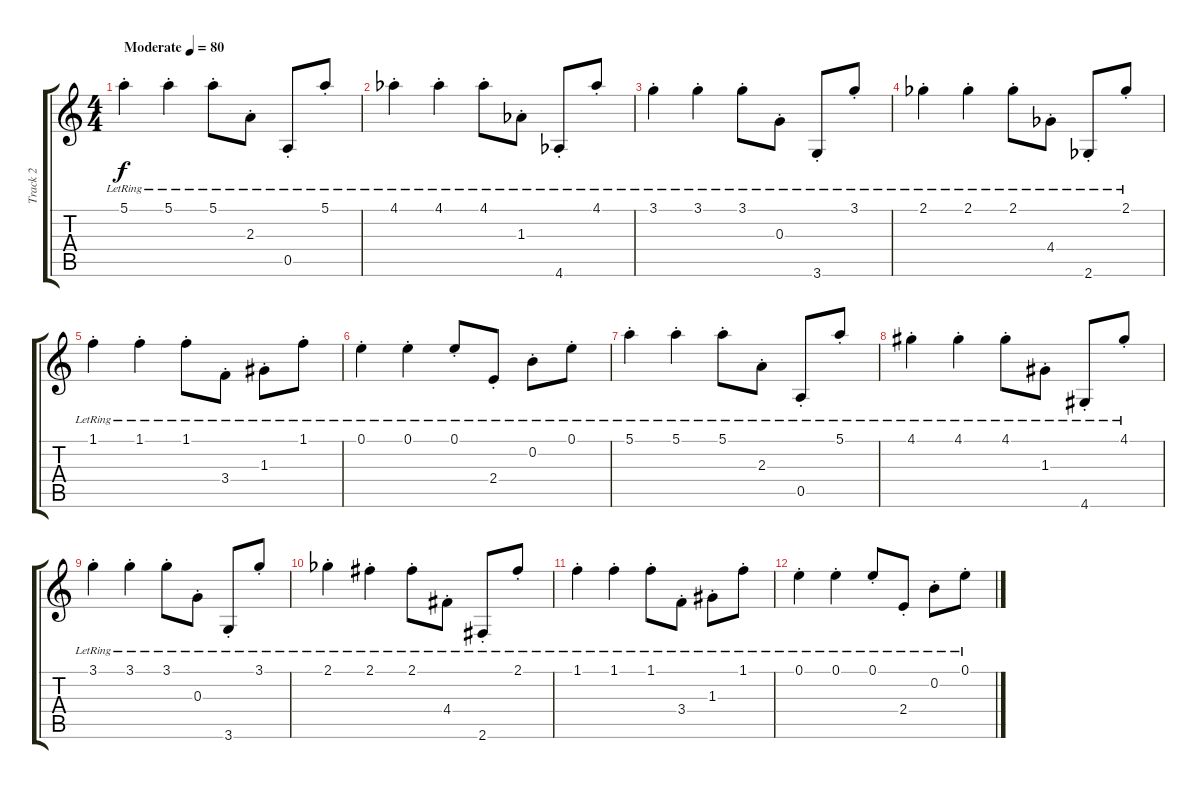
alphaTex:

\track ("Track 2" "Track 2") {instrument acousticguitarsteel}
\staff {score tabs}
\tuning (E4 B3 G3 D3 A2 E2) {hide}
\ts (4 4)
\tempo (80 "Moderate")
\clef g2
\ks aminor
5.1{st lr}.4{dy f instrument acousticguitarsteel} 5.1{st lr}.4 5.1{st lr}.8 2.3{st lr}.8 0.5{st lr}.8 5.1{st lr}.8 |
4.1{st lr acc b}.4 4.1{st lr acc b}.4 4.1{st lr acc b}.8 1.3{st lr acc b}.8 4.6{st lr acc b}.8 4.1{st lr acc b}.8 |
3.1{st lr}.4 3.1{st lr}.4 3.1{st lr}.8 0.3{st lr}.8 3.6{st lr}.8 3.1{st lr}.8 |
2.1{st lr acc b}.4 2.1{st lr acc b}.4 2.1{st lr acc b}.8 4.4{st lr acc b}.8 2.6{st lr acc b}.8 2.1{st lr acc b}.8 |
1.1{st lr}.4 1.1{st lr}.4 1.1{st lr}.8 3.4{st lr}.8 1.3{st lr}.8 1.1{st lr}.8 |
0.1{st lr}.4 0.1{st lr}.4 0.1{st lr}.8 2.4{st lr}.8 0.2{st lr}.8 0.1{st lr}.8 |
5.1{st lr}.4 5.1{st lr}.4 5.1{st lr}.8 2.3{st lr}.8 0.5{st lr}.8 5.1{st lr}.8 |
4.1{st lr}.4 4.1{st lr}.4 4.1{st lr}.8 1.3{st lr}.8 4.6{st lr}.8 4.1{st lr}.8 |
3.1{st lr}.4 3.1{st lr}.4 3.1{st lr}.8 0.3{st lr}.8 3.6{st lr}.8 3.1{st lr}.8 |
2.1{st lr acc b}.4 2.1{st lr}.4 2.1{st lr}.8 4.4{st lr}.8 2.6{st lr}.8 2.1{st lr}.8 |
1.1{st lr}.4 1.1{st lr}.4 1.1{st lr}.8 3.4{st lr}.8 1.3{st lr}.8 1.1{st lr}.8 |
0.1{st lr}.4 0.1{st lr}.4 0.1{st lr}.8 2.4{st lr}.8 0.2{st lr}.8 0.1{st lr}.8
